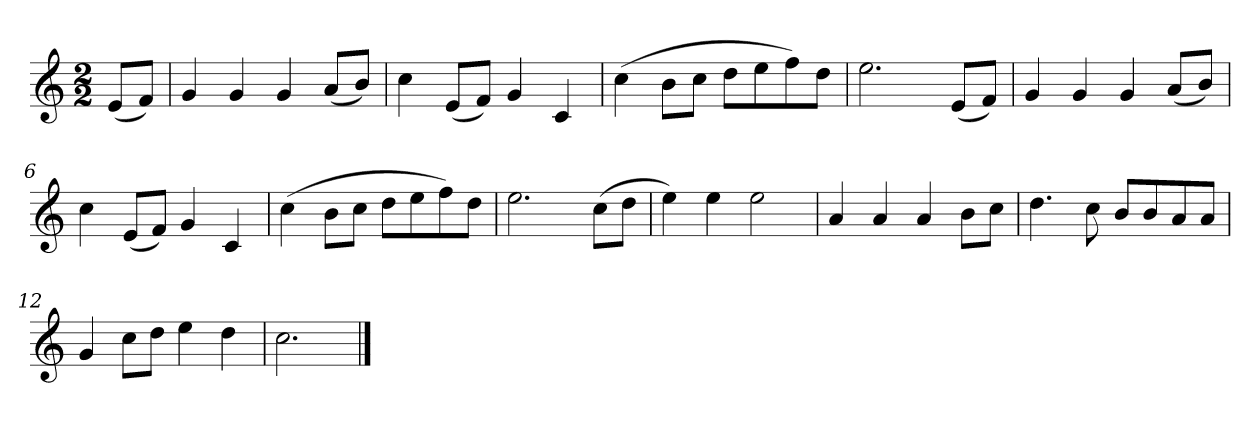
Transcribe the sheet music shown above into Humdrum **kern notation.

**kern
*part1
*staff1
*k[]
*M2/2
*MM120
=
(8eL
8fJ)
=1
4g
4g
4g
(8aL
8bJ)
=2
4cc
(8eL
8fJ)
4g
4c
=3
(4cc
8bL
8ccJ
8ddL
8ee
8ff)
8ddJ
=4
2.ee
(8eL
8fJ)
=5
4g
4g
4g
(8aL
8bJ)
=6
4cc
(8eL
8fJ)
4g
4c
=7
(4cc
8bL
8ccJ
8ddL
8ee
8ff)
8ddJ
=8
2.ee
(8ccL
8ddJ
=9
4ee)
4ee
2ee
=10
4a
4a
4a
8bL
8ccJ
=11
4.dd
8cc
8bL
8b
8a
8aJ
=12
4g
8ccL
8ddJ
4ee
4dd
=13
2.cc
==
*-
